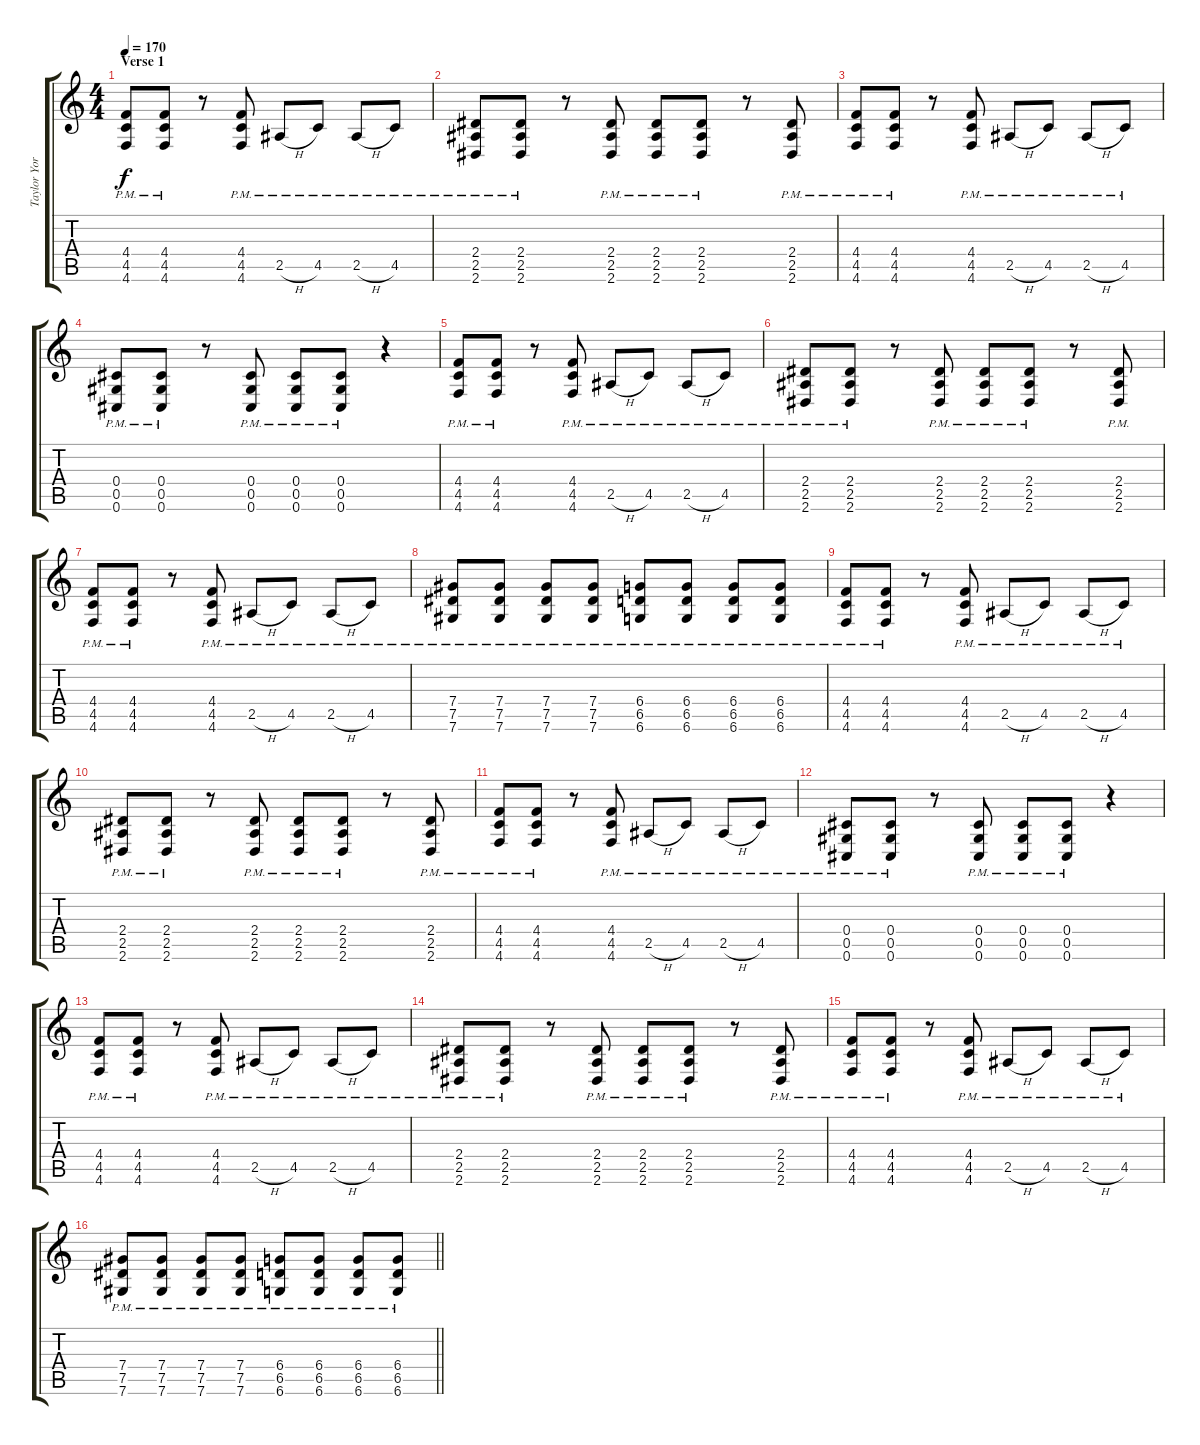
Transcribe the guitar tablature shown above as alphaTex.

\track ("Taylor York (Rhythm Guitar)" "Taylor Yor") {instrument distortionguitar}
\staff {score tabs}
\tuning (Eb4 Bb3 Gb3 Db3 Ab2 Db2) {hide}
\ts (4 4)
\section ("" "Verse 1")
\tempo 170
\clef g2
\ks c
(4.4{pm} 4.5{pm} 4.6{pm}).8{dy f} (4.4{pm} 4.5{pm} 4.6{pm}).8 r.8 (4.4{pm} 4.5{pm} 4.6{pm}).8 2.5{h pm}.8 4.5{pm}.8 2.5{h pm}.8 4.5{pm}.8 |
(2.4{pm} 2.5{pm} 2.6{pm}).8 (2.4{pm} 2.5{pm} 2.6{pm}).8 r.8 (2.4{pm} 2.5{pm} 2.6{pm}).8 (2.4{pm} 2.5{pm} 2.6{pm}).8 (2.4{pm} 2.5{pm} 2.6{pm}).8 r.8 (2.4{pm} 2.5{pm} 2.6{pm}).8 |
(4.4{pm} 4.5{pm} 4.6{pm}).8 (4.4{pm} 4.5{pm} 4.6{pm}).8 r.8 (4.4{pm} 4.5{pm} 4.6{pm}).8 2.5{h pm}.8 4.5{pm}.8 2.5{h pm}.8 4.5{pm}.8 |
(0.4{pm} 0.5{pm} 0.6{pm}).8 (0.4{pm} 0.5{pm} 0.6{pm}).8 r.8 (0.4{pm} 0.5{pm} 0.6{pm}).8 (0.4{pm} 0.5{pm} 0.6{pm}).8 (0.4{pm} 0.5{pm} 0.6{pm}).8 r.4 |
(4.4{pm} 4.5{pm} 4.6{pm}).8 (4.4{pm} 4.5{pm} 4.6{pm}).8 r.8 (4.4{pm} 4.5{pm} 4.6{pm}).8 2.5{h pm}.8 4.5{pm}.8 2.5{h pm}.8 4.5{pm}.8 |
(2.4{pm} 2.5{pm} 2.6{pm}).8 (2.4{pm} 2.5{pm} 2.6{pm}).8 r.8 (2.4{pm} 2.5{pm} 2.6{pm}).8 (2.4{pm} 2.5{pm} 2.6{pm}).8 (2.4{pm} 2.5{pm} 2.6{pm}).8 r.8 (2.4{pm} 2.5{pm} 2.6{pm}).8 |
(4.4{pm} 4.5{pm} 4.6{pm}).8 (4.4{pm} 4.5{pm} 4.6{pm}).8 r.8 (4.4{pm} 4.5{pm} 4.6{pm}).8 2.5{h pm}.8 4.5{pm}.8 2.5{h pm}.8 4.5{pm}.8 |
(7.4{pm} 7.5{pm} 7.6{pm}).8 (7.4{pm} 7.5{pm} 7.6{pm}).8 (7.4{pm} 7.5{pm} 7.6{pm}).8 (7.4{pm} 7.5{pm} 7.6{pm}).8 (6.4{pm} 6.5{pm} 6.6{pm}).8 (6.4{pm} 6.5{pm} 6.6{pm}).8 (6.4{pm} 6.5{pm} 6.6{pm}).8 (6.4{pm} 6.5{pm} 6.6{pm}).8 |
(4.4{pm} 4.5{pm} 4.6{pm}).8 (4.4{pm} 4.5{pm} 4.6{pm}).8 r.8 (4.4{pm} 4.5{pm} 4.6{pm}).8 2.5{h pm}.8 4.5{pm}.8 2.5{h pm}.8 4.5{pm}.8 |
(2.4{pm} 2.5{pm} 2.6{pm}).8 (2.4{pm} 2.5{pm} 2.6{pm}).8 r.8 (2.4{pm} 2.5{pm} 2.6{pm}).8 (2.4{pm} 2.5{pm} 2.6{pm}).8 (2.4{pm} 2.5{pm} 2.6{pm}).8 r.8 (2.4{pm} 2.5{pm} 2.6{pm}).8 |
(4.4{pm} 4.5{pm} 4.6{pm}).8 (4.4{pm} 4.5{pm} 4.6{pm}).8 r.8 (4.4{pm} 4.5{pm} 4.6{pm}).8 2.5{h pm}.8 4.5{pm}.8 2.5{h pm}.8 4.5{pm}.8 |
(0.4{pm} 0.5{pm} 0.6{pm}).8 (0.4{pm} 0.5{pm} 0.6{pm}).8 r.8 (0.4{pm} 0.5{pm} 0.6{pm}).8 (0.4{pm} 0.5{pm} 0.6{pm}).8 (0.4{pm} 0.5{pm} 0.6{pm}).8 r.4 |
(4.4{pm} 4.5{pm} 4.6{pm}).8 (4.4{pm} 4.5{pm} 4.6{pm}).8 r.8 (4.4{pm} 4.5{pm} 4.6{pm}).8 2.5{h pm}.8 4.5{pm}.8 2.5{h pm}.8 4.5{pm}.8 |
(2.4{pm} 2.5{pm} 2.6{pm}).8 (2.4{pm} 2.5{pm} 2.6{pm}).8 r.8 (2.4{pm} 2.5{pm} 2.6{pm}).8 (2.4{pm} 2.5{pm} 2.6{pm}).8 (2.4{pm} 2.5{pm} 2.6{pm}).8 r.8 (2.4{pm} 2.5{pm} 2.6{pm}).8 |
(4.4{pm} 4.5{pm} 4.6{pm}).8 (4.4{pm} 4.5{pm} 4.6{pm}).8 r.8 (4.4{pm} 4.5{pm} 4.6{pm}).8 2.5{h pm}.8 4.5{pm}.8 2.5{h pm}.8 4.5{pm}.8 |
\barLineRight lightlight
(7.4{pm} 7.5{pm} 7.6{pm}).8 (7.4{pm} 7.5{pm} 7.6{pm}).8 (7.4{pm} 7.5{pm} 7.6{pm}).8 (7.4{pm} 7.5{pm} 7.6{pm}).8 (6.4{pm} 6.5{pm} 6.6{pm}).8 (6.4{pm} 6.5{pm} 6.6{pm}).8 (6.4{pm} 6.5{pm} 6.6{pm}).8 (6.4{pm} 6.5{pm} 6.6{pm}).8
